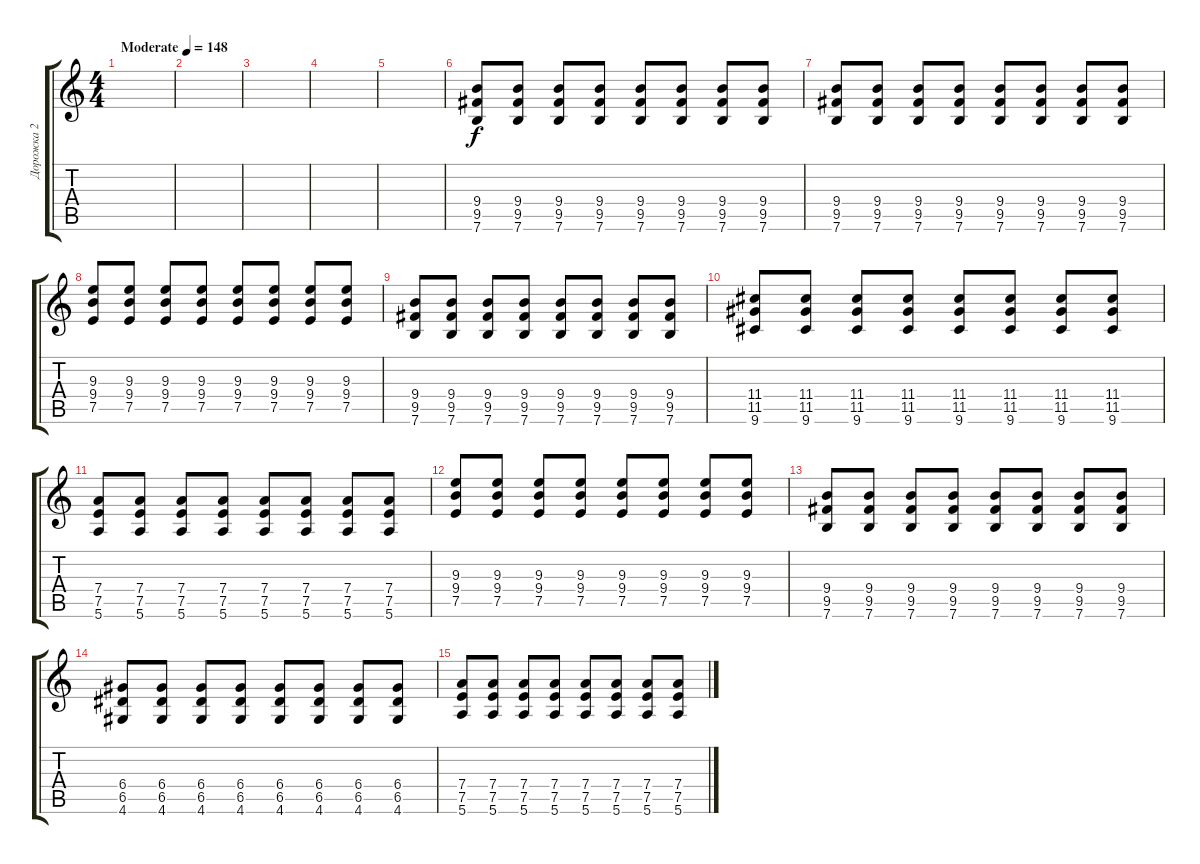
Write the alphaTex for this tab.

\track ("Дорожка 2" "Дорожка 2") {instrument overdrivenguitar}
\staff {score tabs}
\tuning (E4 B3 G3 D3 A2 E2) {hide}
\ts (4 4)
\tempo (148 "Moderate")
\clef g2
\ks c
|
|
|
|
|
(9.4 9.5 7.6).8 (9.4 9.5 7.6).8 (9.4 9.5 7.6).8 (9.4 9.5 7.6).8 (9.4 9.5 7.6).8 (9.4 9.5 7.6).8 (9.4 9.5 7.6).8 (9.4 9.5 7.6).8 |
(9.4 9.5 7.6).8 (9.4 9.5 7.6).8 (9.4 9.5 7.6).8 (9.4 9.5 7.6).8 (9.4 9.5 7.6).8 (9.4 9.5 7.6).8 (9.4 9.5 7.6).8 (9.4 9.5 7.6).8 |
(9.3 9.4 7.5).8 (9.3 9.4 7.5).8 (9.3 9.4 7.5).8 (9.3 9.4 7.5).8 (9.3 9.4 7.5).8 (9.3 9.4 7.5).8 (9.3 9.4 7.5).8 (9.3 9.4 7.5).8 |
(9.4 9.5 7.6).8 (9.4 9.5 7.6).8 (9.4 9.5 7.6).8 (9.4 9.5 7.6).8 (9.4 9.5 7.6).8 (9.4 9.5 7.6).8 (9.4 9.5 7.6).8 (9.4 9.5 7.6).8 |
(11.4 11.5 9.6).8 (11.4 11.5 9.6).8 (11.4 11.5 9.6).8 (11.4 11.5 9.6).8 (11.4 11.5 9.6).8 (11.4 11.5 9.6).8 (11.4 11.5 9.6).8 (11.4 11.5 9.6).8 |
(7.4 7.5 5.6).8 (7.4 7.5 5.6).8 (7.4 7.5 5.6).8 (7.4 7.5 5.6).8 (7.4 7.5 5.6).8 (7.4 7.5 5.6).8 (7.4 7.5 5.6).8 (7.4 7.5 5.6).8 |
(9.3 9.4 7.5).8 (9.3 9.4 7.5).8 (9.3 9.4 7.5).8 (9.3 9.4 7.5).8 (9.3 9.4 7.5).8 (9.3 9.4 7.5).8 (9.3 9.4 7.5).8 (9.3 9.4 7.5).8 |
(9.4 9.5 7.6).8 (9.4 9.5 7.6).8 (9.4 9.5 7.6).8 (9.4 9.5 7.6).8 (9.4 9.5 7.6).8 (9.4 9.5 7.6).8 (9.4 9.5 7.6).8 (9.4 9.5 7.6).8 |
(6.4 6.5 4.6).8 (6.4 6.5 4.6).8 (6.4 6.5 4.6).8 (6.4 6.5 4.6).8 (6.4 6.5 4.6).8 (6.4 6.5 4.6).8 (6.4 6.5 4.6).8 (6.4 6.5 4.6).8 |
(7.4 7.5 5.6).8 (7.4 7.5 5.6).8 (7.4 7.5 5.6).8 (7.4 7.5 5.6).8 (7.4 7.5 5.6).8 (7.4 7.5 5.6).8 (7.4 7.5 5.6).8 (7.4 7.5 5.6).8
